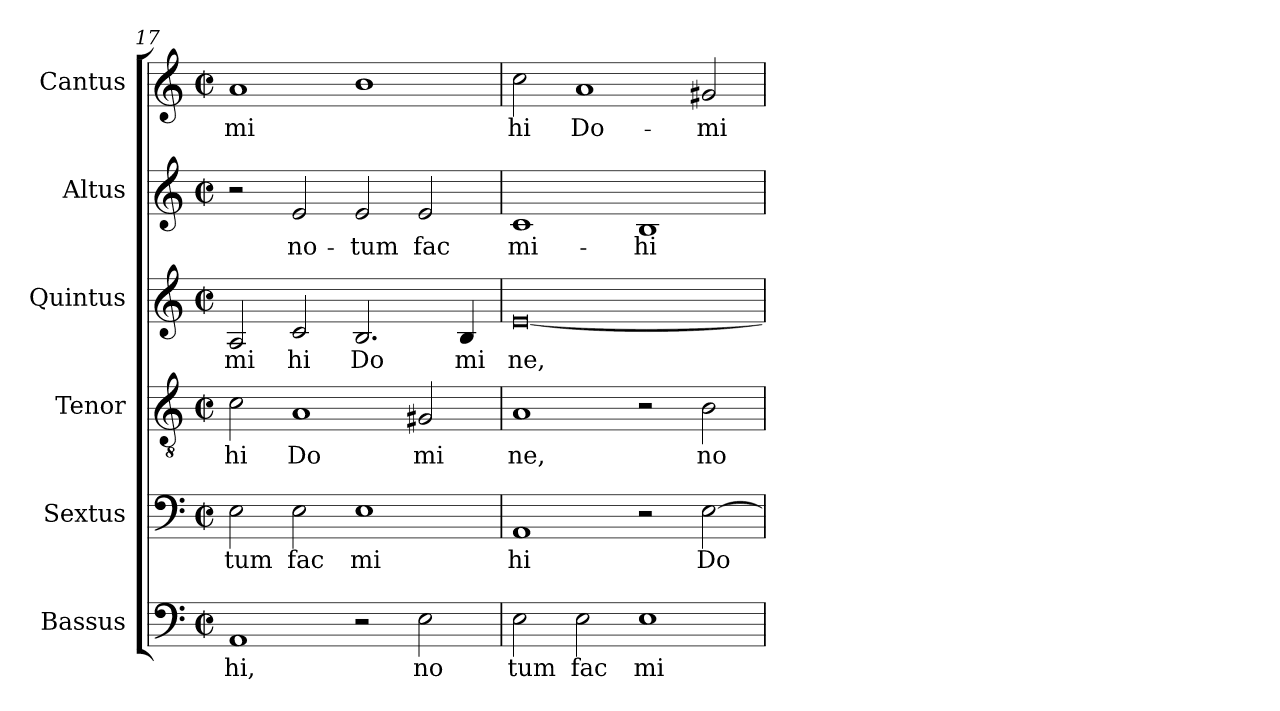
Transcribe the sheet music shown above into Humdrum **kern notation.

**kern	**text	**kern	**text	**kern	**text	**kern	**text	**kern	**text	**kern	**text
*part6	*part6	*part5	*part5	*part4	*part4	*part3	*part3	*part2	*part2	*part1	*part1
*staff6	*staff6	*staff5	*staff5	*staff4	*staff4	*staff3	*staff3	*staff2	*staff2	*staff1	*staff1
*I"Bassus	*	*I"Sextus	*	*I"Tenor	*	*I"Quintus	*	*I"Altus	*	*I"Cantus	*
*clefF4	*	*clefF4	*	*clefGv2	*	*clefG2	*	*clefG2	*	*clefG2	*
*k[]	*	*k[]	*	*k[]	*	*k[]	*	*k[]	*	*k[]	*
*C:	*	*C:	*	*C:	*	*C:	*	*C:	*	*C:	*
*M2/2	*	*M2/2	*	*M2/2	*	*M2/2	*	*M2/2	*	*M2/2	*
*met(c|)	*	*met(c|)	*	*met(c|)	*	*met(c|)	*	*met(c|)	*	*met(c|)	*
=17	=17	=17	=17	=17	=17	=17	=17	=17	=17	=17	=17
!	!LO:LY:b:cj	!	!LO:LY:b:cj	!	!LO:LY:b:cj	!	!LO:LY:b:cj	!	!	!	!LO:LY:b:cj
1AA	hi,	2E\	tum	2c\	hi	2A/	mi	2r	.	1a	mi-
!	!	!	!LO:LY:b:cj	!	!LO:LY:b:cj	!	!LO:LY:b:cj	!	!LO:LY:b:cj	!	!
.	.	2E\	fac	1A	Do	2c/	hi	2e/	no-	.	.
!	!	!	!LO:LY:b:cj	!	!	!	!LO:LY:b:cj	!	!LO:LY:b:cj	!	!LO:LY:b:cj
2r	.	1E	mi	.	.	2.B/	Do	2e/	-tum	1b	--
!	!LO:LY:b:cj	!	!	!	!LO:LY:b:cj	!	!	!	!LO:LY:b:cj	!	!
2E\	no	.	.	2G#X/	mi	.	.	2e/	fac	.	.
!	!	!	!	!	!	!	!LO:LY:b:cj	!	!	!	!
.	.	.	.	.	.	4B/	mi	.	.	.	.
!!LO:PB:g=z
=18	=18	=18	=18	=18	=18	=18	=18	=18	=18	=18	=18
!	!LO:LY:b:cj	!	!LO:LY:b:cj	!	!LO:LY:b:cj	!	!LO:LY:b:cj	!	!LO:LY:b:cj	!	!LO:LY:b:cj
2E\	tum	1AA	hi	1A	ne,	[<0e	ne,	1c	mi-	2cc\	-hi
!	!LO:LY:b:cj	!	!	!	!	!	!	!	!	!	!LO:LY:b:cj
2E\	fac	.	.	.	.	.	.	.	.	1a	Do-
!	!LO:LY:b:cj	!	!	!	!	!	!	!	!LO:LY:b:cj	!	!
1E	mi-	2r	.	2r	.	.	.	1B	-hi	.	.
!	!	!	!LO:LY:b:cj	!	!LO:LY:b:cj	!	!	!	!	!	!LO:LY:b:cj
.	.	[>2E\	Do-	2B\	no	.	.	.	.	2g#/	-mi-
=	=	=	=	=	=	=	=	=	=	=	=
*-	*-	*-	*-	*-	*-	*-	*-	*-	*-	*-	*-
